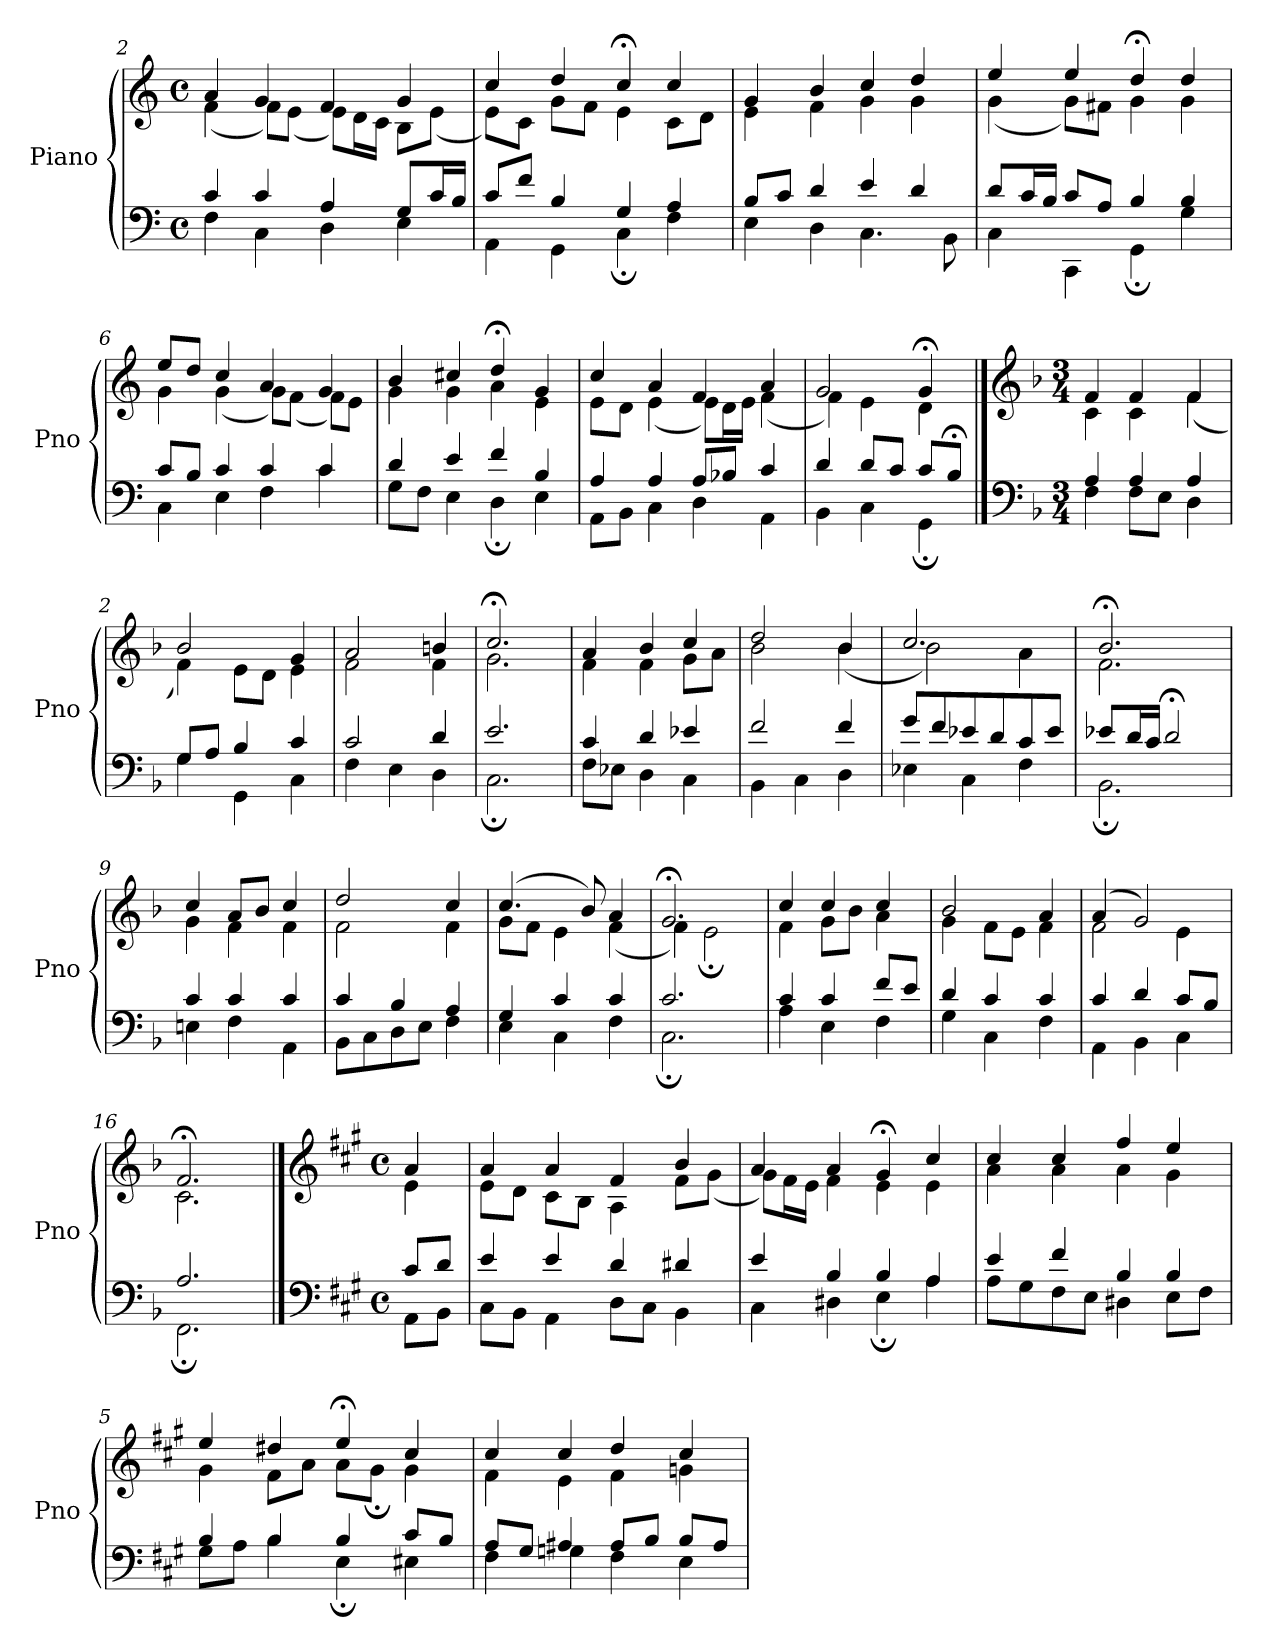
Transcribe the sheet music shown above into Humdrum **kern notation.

**kern	**kern
*part1	*part1
*staff2	*staff1
*I"Piano	*
*I'Pno	*
*clefF4	*clefG2
*k[]	*k[]
*M4/4	*M4/4
*met(c)	*met(c)
=2	=2
*^	*^
4c/	4F\	4a/	(<4f\
4c/	4C\	4g/	8f\L)
.	.	.	(<8e\J
4A/	4D\	4f/	8e\L)
.	.	.	16d\L
.	.	.	16c\JJ
8G/L	4E\	4g/	8B\L
16c/L	.	.	(<8e\J
16B/JJ	.	.	.
=3	=3	=3	=3
8c/L	4AA\	4cc/	8e\L)
8f/J	.	.	8c\J
4B/	4GG\	4dd/	8g\L
.	.	.	8f\J
4G/	4C;\	4cc;</	4e\
4A/	4F\	4cc/	8c\L
.	.	.	8d\J
=4	=4	=4	=4
8B/L	4E\	4g/	4e\
8c/J	.	.	.
4d/	4D\	4b/	4f\
4e/	4.C\	4cc/	4g\
4d/	.	4dd/	4g\
.	8BB\	.	.
=5	=5	=5	=5
8d/L	4C\	4ee/	(<4g\
16c/L	.	.	.
16B/JJ	.	.	.
8c/L	4CC\	4ee/	8g\L)
8A/J	.	.	8f#X\J
4B/	4GG;\	4dd;</	4g\
4B/	4G\	4dd/	4g\
=6	=6	=6	=6
8c/L	4C\	8ee/L	4g\
8B/J	.	8dd/J	.
4c/	4E\	4cc/	(<4g\
4c/	4F\	4a/	8g\L)
.	.	.	(<8f\J
4c/	4c\	4g/	8f\L)
.	.	.	8e\J
=7	=7	=7	=7
4d/	8G\L	4b/	4g\
.	8F\J	.	.
4e/	4E\	4cc#X/	4g\
4f/	4D;\	4dd;</	4a\
4B/	4E\	4g/	4e\
=8	=8	=8	=8
4A/	8AA\L	4cc/	8e\L
.	8BB\J	.	8d\J
4A/	4C\	4a/	(<4e\
8A/L	4D\	4f/	8e\L)
8B-X/J	.	.	16d\L
.	.	.	16e\JJ
4c/	4AA\	4a/	(<4f\
=9	=9	=9	=9
4d/	4BB\	2g/	4f\)
8d/L	4C\	.	4e\
8c/J	.	.	.
8c/L	4GG;\	4g;</	4d\
8B;</J	.	.	.
==1	==1	==1	==1
*clefF4	*	*clefG2	*
*k[b-]	*	*k[b-]	*
*M3/4	*	*M3/4	*
4A/	4F\	4f/	4c\
4A/	8F\L	4f/	4c\
.	8E\J	.	.
4A/	4D\	4f/	(<4f\
=2	=2	=2	=2
8G/L	4G\	2b-/	4f\)
8A/J	.	.	.
4B-/	4GG\	.	8e\L
.	.	.	8d\J
4c/	4C\	4g/	4e\
=3	=3	=3	=3
2c/	4F\	2a/	2f\
.	4E\	.	.
4d/	4D\	4bn/	4f\
=4	=4	=4	=4
2.e/	2.C;\	2.cc;</	2.g\
=5	=5	=5	=5
4c/	8F\L	4a/	4f\
.	8E-X\J	.	.
4d/	4D\	4b-/	4f\
4e-X/	4C\	4cc/	8g\L
.	.	.	8a\J
=6	=6	=6	=6
2f/	4BB-\	2dd/	2b-\
.	4C\	.	.
4f/	4D\	4b-/	(<4b-\
=7	=7	=7	=7
8g/L	4E-X\	2.cc/	2b-\)
8f/	.	.	.
8e-X/	4C\	.	.
8d/	.	.	.
8c/	4F\	.	4a\
8e-/J	.	.	.
=8	=8	=8	=8
8e-X/L	2.BB-;\	2.b-;</	2.f\
16d/L	.	.	.
16c/JJ	.	.	.
2d;</	.	.	.
=9	=9	=9	=9
4c/	4En\	4cc/	4g\
4c/	4F\	8a/L	4f\
.	.	8b-/J	.
4c/	4AA\	4cc/	4f\
=10	=10	=10	=10
4c/	8BB-\L	2dd/	2f\
.	8C\	.	.
4B-/	8D\	.	.
.	8E\J	.	.
4A/	4F\	4cc/	4f\
=11	=11	=11	=11
4G/	4E\	(>4.cc/	8g\L
.	.	.	8f\J
4c/	4C\	.	4e\
.	.	8b-/)	.
4c/	4F\	4a/	(<4f\
=12	=12	=12	=12
2.c/	2.C;\	2.g;</	4f\)
.	.	.	2e;\
=13	=13	=13	=13
4c/	4A\	4cc/	4f\
4c/	4E\	4cc/	8g\L
.	.	.	8b-\J
8f/L	4F\	4cc/	4a\
8e/J	.	.	.
=14	=14	=14	=14
4d/	4G\	2b-/	4g\
4c/	4C\	.	8f\L
.	.	.	8e\J
4c/	4F\	4a/	4f\
=15	=15	=15	=15
4c/	4AA\	(>4a/	2f\
4d/	4BB-\	2g/)	.
8c/L	4C\	.	4e\
8B-/J	.	.	.
=16	=16	=16	=16
2.A/	2.FF;\	2.f;</	2.c\
==1	==1	==1	==1
*clefF4	*	*clefG2	*
*k[f#c#g#]	*	*k[f#c#g#]	*
*M4/4	*	*M4/4	*
*met(c)	*	*met(c)	*
8c#/L	8AA\L	4a/	4e\
8d/J	8BB\J	.	.
=2	=2	=2	=2
4e/	8C#\L	4a/	8e\L
.	8BB\J	.	8d\J
4e/	4AA\	4a/	8c#\L
.	.	.	8B\J
4d/	8D\L	4f#/	4A\
.	8C#\J	.	.
4d#X/	4BB\	4b/	8f#\L
.	.	.	(<8g#\J
=3	=3	=3	=3
4e/	4C#\	4a/	8g#\L)
.	.	.	16f#\L
.	.	.	16e\JJ
4B/	4D#X\	4a/	4f#\
4B/	4E;\	4g#;</	4e\
4A/	4A\	4cc#/	4e\
=4	=4	=4	=4
4e/	8A\L	4cc#/	4a\
.	8G#\	.	.
4f#/	8F#\	4cc#/	4a\
.	8E\J	.	.
4B/	4D#X\	4ff#/	4a\
4B/	8E\L	4ee/	4g#\
.	8F#\J	.	.
=5	=5	=5	=5
4B/	8G#\L	4ee/	4g#\
.	8A\J	.	.
4B/	4B\	4dd#X/	8f#\L
.	.	.	8a\J
4B/	4E;\	4ee;</	8a\L
.	.	.	8g#;\J
8c#/L	4E#X\	4cc#/	4g#\
8B/J	.	.	.
=6	=6	=6	=6
8A/L	4F#\	4cc#/	4f#\
8G#/J	.	.	.
4A#X/	4Gn\	4cc#/	4e\
8A#/L	4F#\	4dd/	4f#\
8B/J	.	.	.
8B/L	4E\	4cc#/	4gn\
8A#/J	.	.	.
*v	*v	*	*
*	*v	*v
=	=
*-	*-
